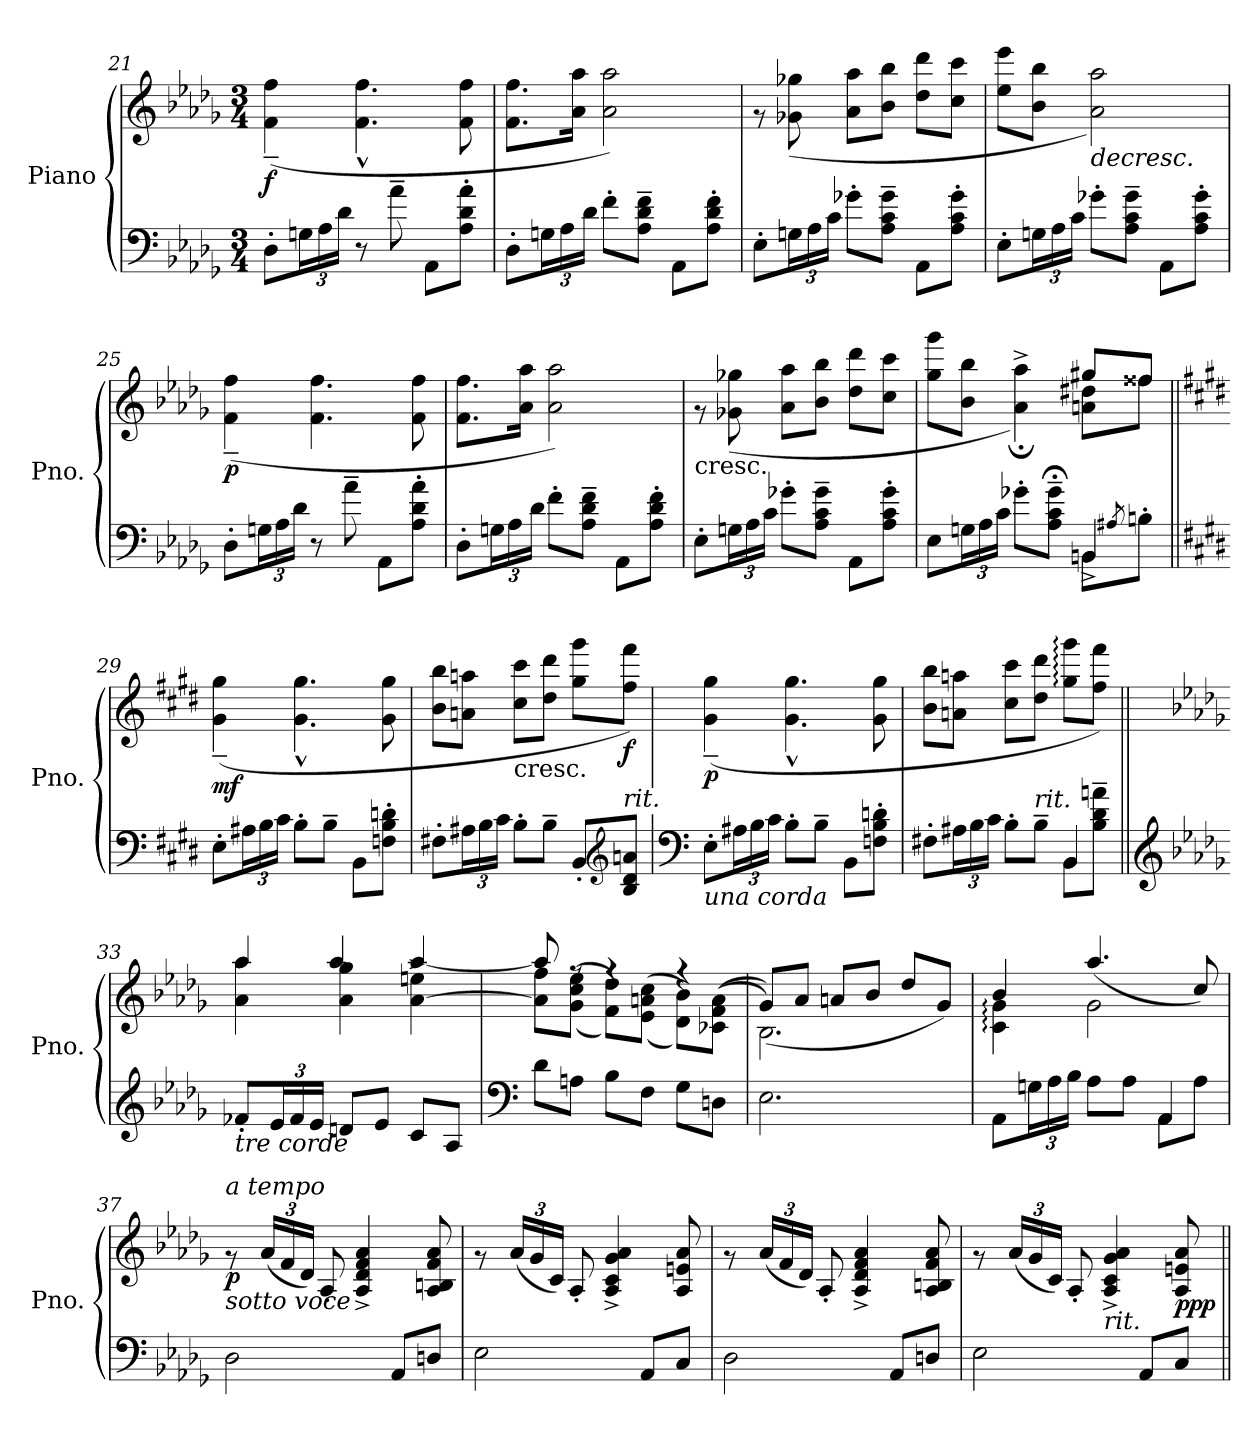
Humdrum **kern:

**kern	**kern	**dynam
*part1	*part1	*part1
*staff2	*staff1	*staff1/2
*I"Piano	*	*
*I'Pno.	*	*
!!LO:PB:g=z
*clefF4	*clefG2	*
*k[b-e-a-d-g-]	*k[b-e-a-d-g-]	*
*M3/4	*M3/4	*
*MM100	*MM100	*
=21	=21	=21
*	*^	*
!	!	!	!LO:DY:b
8D-'\L	2.ryy	(>4f\~ 4ff\~	f
*Xbrackettup	*	*	*
24Gn\L	.	.	.
24A-\	.	.	.
24d-\JJ	.	.	.
8r	.	4.f\^^ 4.ff\^^	.
8a-~\	.	.	.
8AA-\L	.	.	.
*	*MM90	*	*
8A-\' 8d-\' 8a-\'J	.	8f\ 8ff\	.
=22	=22	=22	=22
*	*MM100	*	*
8D-'\L	2.ryy	8.f\ 8.ff\L	.
24Gn\L	.	.	.
24A-\	.	.	.
.	.	16a-\ 16aa-\Jk	.
24d-\JJ	.	.	.
8f'\L	.	2a-\ 2aa-\)	.
8A-\~ 8d-\~ 8f\~J	.	.	.
8AA-\L	.	.	.
8A-\' 8d-\' 8f\'J	.	.	.
=23	=23	=23	=23
8E-'\L	2.ryy	8r	.
24Gn\L	.	(>8g-X\ 8gg-X\	.
24A-\	.	.	.
24c\JJ	.	.	.
*	*MM105	*	*
8g-X'\L	.	8a-\ 8aa-\L	.
8A-\~ 8c\~ 8g-\~J	.	8b-\ 8bb-\J	.
8AA-\L	.	8dd-\ 8ddd-\L	.
8A-\' 8c\' 8g-\'J	.	8cc\ 8ccc\J	.
=24	=24	=24	=24
*	*MM90	*	*
8E-'\L	2.ryy	8ee-\ 8eee-\L	.
*	*MM100	*	*
24Gn\L	.	8b-\ 8bb-\J	.
24A-\	.	.	.
24c\JJ	.	.	.
!	!	!	!LO:HP:b
8g-X'\L	.	2a-\ 2aa-\)	>
8A-\~ 8c\~ 8g-\~J	.	.	.
8AA-\L	.	.	.
8A-\' 8c\' 8g-\'J	.	.	.
!!LO:LB:g=z	!!
=25	=25	=25	=25
!	!	!	!LO:DY:b
8D-'\L	2.ryy	(>4f\~ 4ff\~	p
24Gn\L	.	.	.
24A-\	.	.	.
24d-\JJ	.	.	.
8r	.	4.f\ 4.ff\	.
8a-~\	.	.	.
8AA-\L	.	.	.
*	*MM85	*	*
8A-\' 8d-\' 8a-\'J	.	8f\ 8ff\	.
=26	=26	=26	=26
*	*MM100	*	*
8D-'\L	2.ryy	8.f\ 8.ff\L	.
24Gn\L	.	.	.
24A-\	.	.	.
.	.	16a-\ 16aa-\Jk	.
24d-\JJ	.	.	.
8f'\L	.	2a-\ 2aa-\)	.
8A-\~ 8d-\~ 8f\~J	.	.	.
8AA-\L	.	.	.
8A-\' 8d-\' 8f\'J	.	.	.
=27	=27	=27	=27
!	!LO:TX:b:t=cresc.	!	!
8E-'\L	2.ryy	8r	.
24Gn\L	.	(>8g-X\ 8gg-X\	.
24A-\	.	.	.
24c\JJ	.	.	.
*	*MM105	*	*
8g-X'\L	.	8a-\ 8aa-\L	.
8A-\~ 8c\~ 8g-\~J	.	8b-\ 8bb-\J	.
*	*MM110	*	*
8AA-\L	.	8dd-\ 8ddd-\L	.
8A-\' 8c\' 8g-\'J	.	8cc\ 8ccc\J	.
=28	=28	=28	=28
*	*MM80	*	*
*^	*	*	*
8E-\L	4ryy	4ryy	8gg-\ 8ggg-\L	.
*	*	*MM100	*	*
24Gn\L	.	.	8b-\ 8bb-\J	.
24A-\	.	.	.	.
24c\JJ	.	.	.	.
8g-X'\L	4ryy	4ryy	4a-\;<^ 4aa-\;<^)	.
8A-\;<~ 8c\;<~ 8g-\;<~J	.	.	.	.
*	*	*MM60	*	*
!	!	!	!	!LO:DY:b
!	!	!	!	!LO:DY:n=1:b
8BBn\L	4BB^/	8an\ 8dd#X\L	8gg#X/L	pp other-dynamics
8qA#X/	.	.	.	.
8Bn'\J	.	8ff##X\J	8ff##/J	.
*v	*v	*	*	*
!!LO:LB:g=z	!!
=29||	=29||	=29||	=29||
*k[f#c#g#d#]	*k[f#c#g#d#]	*	*
*	*MM100	*	*
!	!	!	!LO:DY:b
8E'\L	2.ryy	(>4g#\~ 4gg#\~	mf
24A#X\L	.	.	.
24B\	.	.	.
24c#\JJ	.	.	.
8B'\L	.	4.g#\^^ 4.gg#\^^	.
8B~\J	.	.	.
8BB\L	.	.	.
*	*MM80	*	*
8Fn\' 8B\' 8dn\'J	.	8g#\ 8gg#\	.
=30	=30	=30	=30
*	*MM100	*	*
8F#X'\L	2.ryy	8b\ 8bb\L	.
24A#X\L	.	8an\ 8aan\J	.
24B\	.	.	.
24c#\JJ	.	.	.
*	*MM110	*	*
!	!	!LO:TX:b:t=cresc.	!
8B'\L	.	8cc#\ 8ccc#\L	.
8B~\J	.	8dd#\ 8ddd#\J	.
*	*MM90	*	*
8BB'/L	.	8gg#\ 8ggg#\L	.
*clefG2	*	*	*
*	*MM80	*	*
!LO:TX:a:i:t=rit.	!	!	!
!	!	!	!LO:DY:b
8B/ 8d#/ 8an/J	.	8ff#\ 8fff#\J)	f
=31	=31	=31	=31
*clefF4	*	*	*
*	*MM100	*	*
!LO:TX:b:i:t=una corda	!	!	!
!	!	!	!LO:DY:b
8E'\L	2.ryy	(>4g#\~ 4gg#\~	p
24A#X\L	.	.	.
24B\	.	.	.
24c#\JJ	.	.	.
8B'\L	.	4.g#\^^ 4.gg#\^^	.
8B~\J	.	.	.
8BB\L	.	.	.
8Fn\' 8B\' 8dn\'J	.	8g#\ 8gg#\	.
=32	=32	=32	=32
*^	*	*	*
8F#X'\L	4rGGyy	2.ryy	8b\ 8bb\L	.
24A#X\L	.	.	8an\ 8aan\J	.
24B\	.	.	.	.
24c#\JJ	.	.	.	.
8B'\L	4rGGyy	.	8cc#\ 8ccc#\L	.
*	*	*MM80	*	*
!LO:TX:a:i:t=rit.	!	!	!	!
8B~\J	.	.	8dd#\ 8ddd#\J	.
*	*	*MM50	*	*
8BB\L	4BB/	.	8gg#\: 8ggg#\:L	.
8B\~ 8d#\~ 8an\~J	.	.	8ff#\ 8fff#\J)	.
*v	*v	*	*	*
!!LO:LB:g=z	!!
=33||	=33||	=33||	=33||
*clefG2	*	*	*
*k[b-e-a-d-g-]	*k[b-e-a-d-g-]	*	*
*	*MM100	*	*
!LO:TX:b:i:t=tre corde	!	!	!
8f-X'/L	4a-\ 4aa-\	4aa-/	.
24e-/L	.	.	.
24f-/	.	.	.
24e-/JJ	.	.	.
*	*MM90	*	*
8dn/L	4a-\ 4gg-\	4aa-/	.
8e-/J	.	.	.
*	*MM80	*	*
8c/L	[4a-\^ 4een\^	[4aa-/	.
8A-/J	.	.	.
=34	=34	=34	=34
*clefF4	*	*	*
*	*MM90	*	*
8d-\L	8a-\] 8ff\L	8aa-/]	.
8An\J	(<(>8g-\ 8cc\ 8ee-\J	8rff	.
*	*MM100	*	*
8B-\L	8f\ 8dd-\L))	4rff	.
8F\J	(<(>8e-\ 8an\ 8cc\J	.	.
*	*MM110	*	*
8G-\L	8d-\ 8b-\L))	4rff	.
*	*MM90	*	*
8Dn\J	(<(>8c-X\ 8f\ 8a\J	.	.
=35	=35	=35	=35
2.E-\	2.B-\)	(>8g-/L)	.
.	.	8a-/J	.
*	*MM100	*	*
.	.	8an/L	.
.	.	8b-/J	]
*	*MM110	*	*
.	.	8dd-/L	.
.	.	8g-/J)	.
=36	=36	=36	=36
*^	*	*	*
8AA-\L	4rGGyy	4c\: 4g-\:	4b-/	.
24Gn\L	.	.	.	.
24A-\	.	.	.	.
24B-\JJ	.	.	.	.
*	*	*MM80	*	*
8A-\L	4rGGyy	2g-:\	(>4.aa-/	.
8A-\J	.	.	.	.
8AA-\L	4AA-/	.	.	.
*	*	*MM40	*	*
8A-\J	.	.	8cc/)	.
*v	*v	*	*	*
*	*MM60	*	*
!!LO:LB:g=z	!!
=37	=37	=37	=37
*	*MM100	*	*
!	!LO:TX:a:i:t=a tempo	!	!
!	!LO:TX:b:i:t=sotto voce	!	!
!	!	!	!LO:DY:b
2D-\	2.ryy	8r	p
*	*	*Xbrackettup	*
.	.	(<24a-/LL	.
.	.	24f/	.
.	.	24d-/JJ)	.
.	.	8A-'/	.
.	.	4A-/^ 4d-/^ 4f/^ 4a-/^	.
8AA-/L	.	.	.
8Dn/J	.	8A-/ 8Bn/ 8f/ 8a-/	.
=38	=38	=38	=38
*	*MM95	*	*
2E-\	2.ryy	8r	.
.	.	(<24a-/LL	.
.	.	24g-/	.
.	.	24c/JJ)	.
.	.	8A-'/	.
.	.	4A-/^ 4c/^ 4g-/^ 4a-/^	.
8AA-/L	.	.	.
8C/J	.	8A-/ 8en/ 8a-/	.
=39	=39	=39	=39
*	*MM90	*	*
!	!	!	!LO:DY:b
!	!	!	!LO:DY:n=1:b
2D-\	2.ryy	8r	pp other-dynamics
.	.	(<24a-/LL	.
.	.	24f/	.
.	.	24d-/JJ)	.
.	.	8A-'/	.
.	.	4A-/^ 4d-/^ 4f/^ 4a-/^	.
8AA-/L	.	.	.
8Dn/J	.	8A-/ 8Bn/ 8f/ 8a-/	.
=40	=40	=40	=40
*	*MM85	*	*
2E-\	2.ryy	8r	.
.	.	(<24a-/LL	.
.	.	24g-/	.
.	.	24c/JJ)	.
.	.	8A-'/	.
*	*MM70	*	*
!	!	!LO:TX:b:i:t=rit.	!
.	.	4A-/^ 4c/^ 4g-/^ 4a-/^	.
8AA-/L	.	.	.
*	*MM20	*	*
!	!	!	!LO:DY:b
8C/J	.	8A-/ 8en/ 8a-/	ppp
*	*v	*v	*
*MM50	*MM50	*
=||	=||	=||
*-	*-	*-
